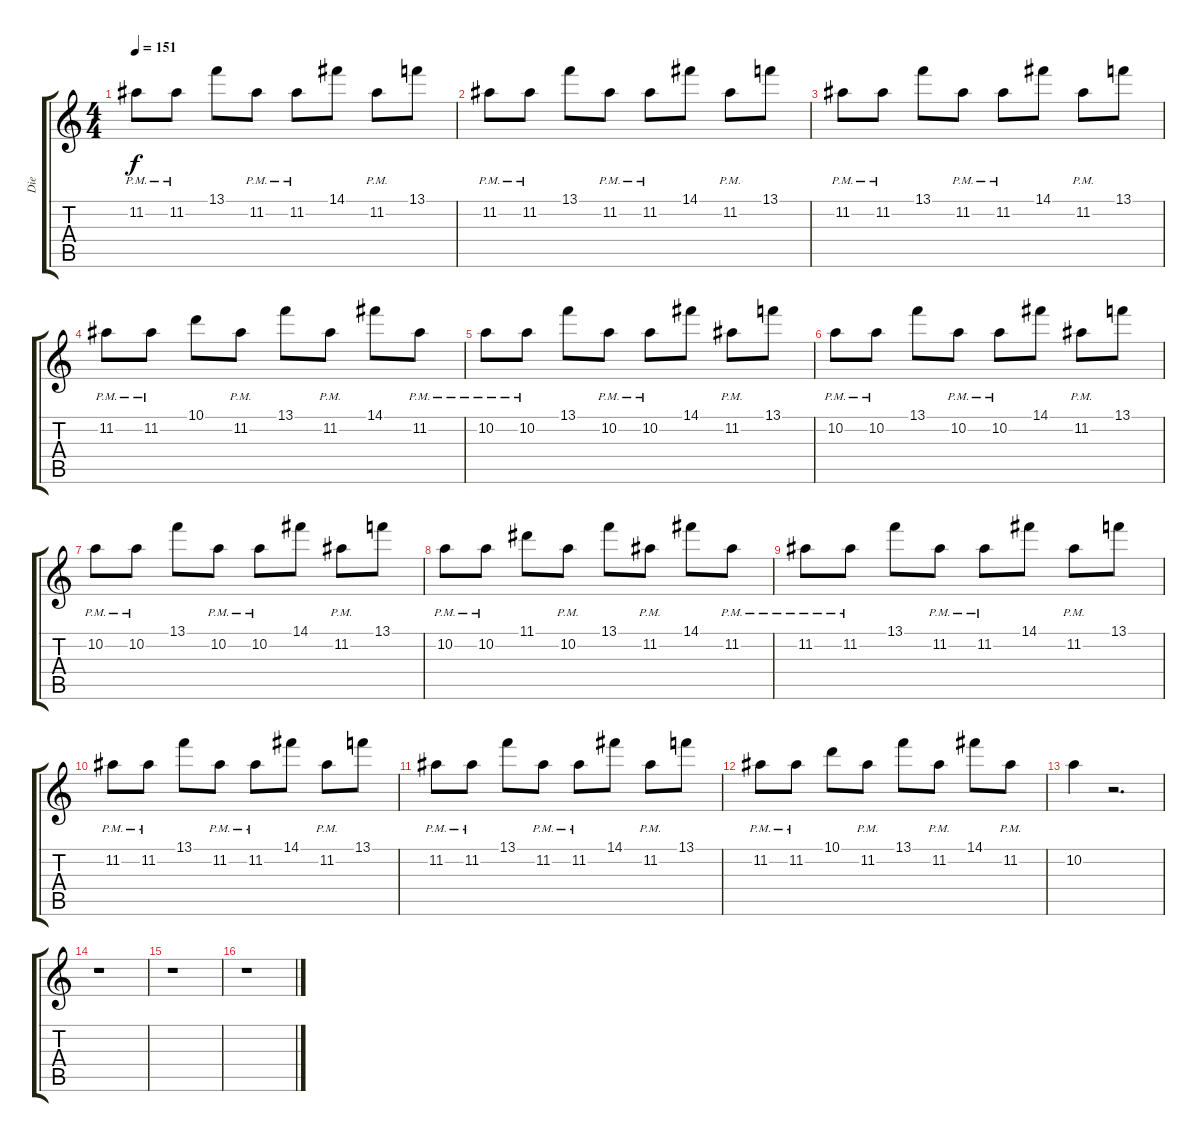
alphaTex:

\track ("Die" "Die") {instrument electricguitarclean}
\staff {score tabs}
\tuning (E4 B3 G3 D3 A2 E2) {hide}
\ts (4 4)
\tempo 151
\clef g2
\ks c
11.2{pm}.8{dy f instrument distortionguitar} 11.2{pm}.8 13.1.8 11.2{pm}.8 11.2{pm}.8 14.1.8 11.2{pm}.8 13.1.8 |
11.2{pm}.8 11.2{pm}.8 13.1.8 11.2{pm}.8 11.2{pm}.8 14.1.8 11.2{pm}.8 13.1.8 |
11.2{pm}.8 11.2{pm}.8 13.1.8 11.2{pm}.8 11.2{pm}.8 14.1.8 11.2{pm}.8 13.1.8 |
11.2{pm}.8 11.2{pm}.8 10.1.8 11.2{pm}.8 13.1.8 11.2{pm}.8 14.1.8 11.2{pm}.8 |
10.2{pm}.8 10.2{pm}.8 13.1.8 10.2{pm}.8 10.2{pm}.8 14.1.8 11.2{pm}.8 13.1.8 |
10.2{pm}.8 10.2{pm}.8 13.1.8 10.2{pm}.8 10.2{pm}.8 14.1.8 11.2{pm}.8 13.1.8 |
10.2{pm}.8 10.2{pm}.8 13.1.8 10.2{pm}.8 10.2{pm}.8 14.1.8 11.2{pm}.8 13.1.8 |
10.2{pm}.8 10.2{pm}.8 11.1.8 10.2{pm}.8 13.1.8 11.2{pm}.8 14.1.8 11.2{pm}.8 |
11.2{pm}.8 11.2{pm}.8 13.1.8 11.2{pm}.8 11.2{pm}.8 14.1.8 11.2{pm}.8 13.1.8 |
11.2{pm}.8 11.2{pm}.8 13.1.8 11.2{pm}.8 11.2{pm}.8 14.1.8 11.2{pm}.8 13.1.8 |
11.2{pm}.8 11.2{pm}.8 13.1.8 11.2{pm}.8 11.2{pm}.8 14.1.8 11.2{pm}.8 13.1.8 |
11.2{pm}.8 11.2{pm}.8 10.1.8 11.2{pm}.8 13.1.8 11.2{pm}.8 14.1.8 11.2{pm}.8 |
10.2.4 r.2{d} |
r.1 |
r.1 |
r.1
